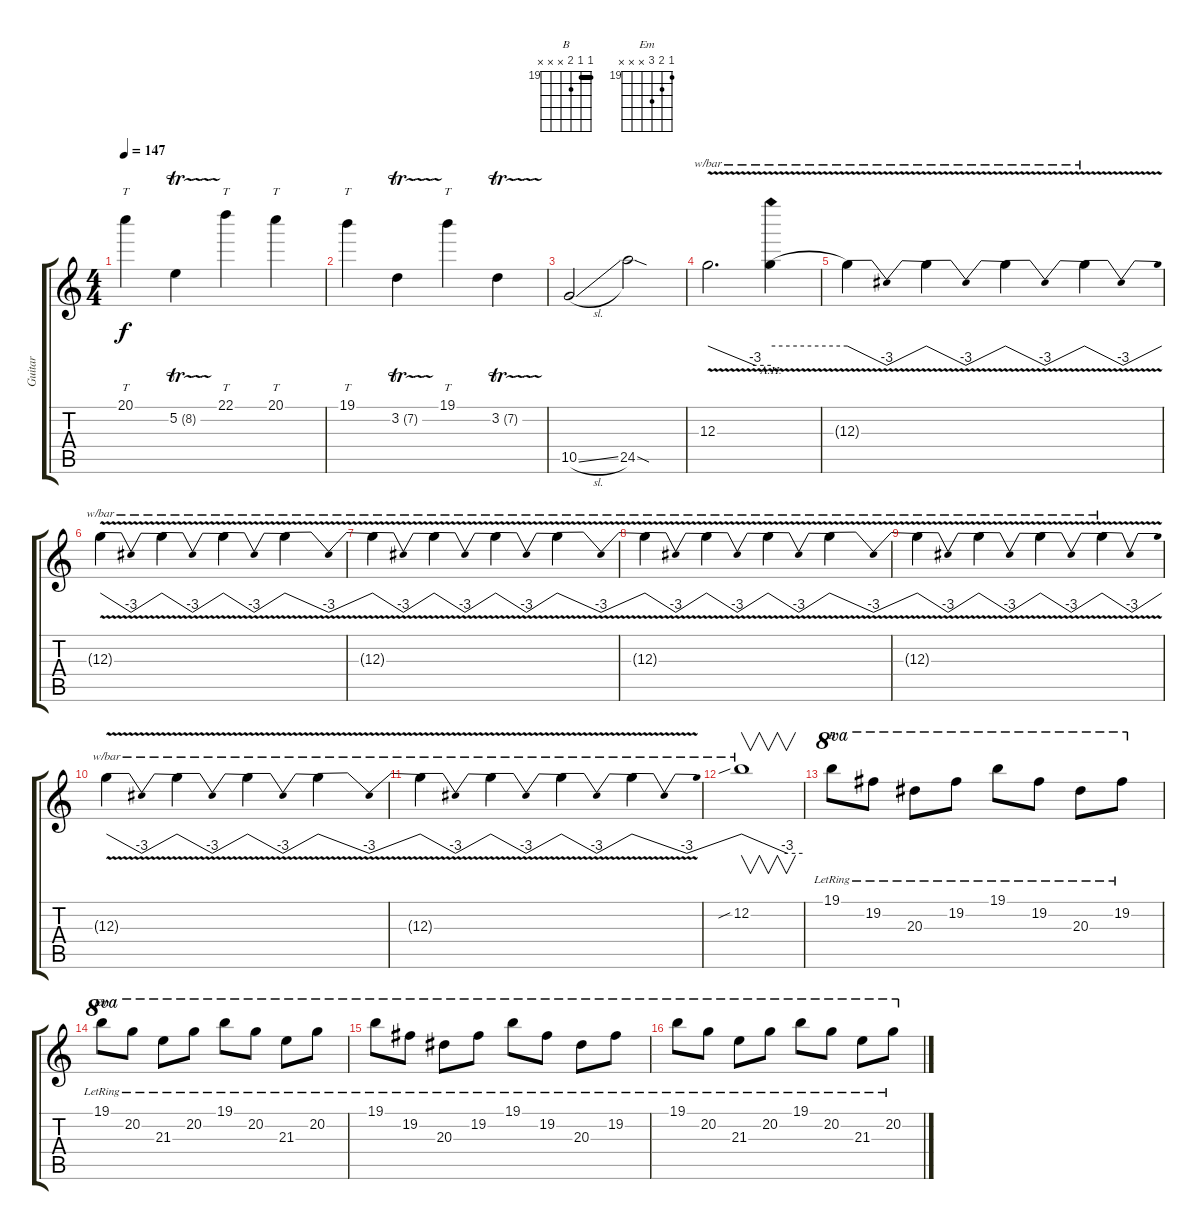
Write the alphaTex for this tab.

\track ("Guitar" "Guitar") {instrument distortionguitar}
\staff {score tabs}
\tuning (E4 B3 G3 D3 A2 E2) {hide}
\chord ("B" 19 19 20 x x x) {firstfret 19 barre 19}
\chord ("Em" 19 20 21 x x x) {firstfret 19}
\ts (4 4)
\tempo 147
\clef g2
\ks c
20.1.4{tt dy f} 5.2{tr (8 32)}.4 22.1.4{tt} 20.1.4{tt} |
19.1.4{tt} 3.2{tr (7 32)}.4 19.1.4{tt} 3.2{tr (7 32)}.4 |
10.5{sl}.2 24.5{sod}.2 |
12.3{v}.2{d tbe (custom default 0 0 45 -12 60 -12)} 12.3{ah 5 t}.4{tbe (hold default 0 0 60 0)} |
12.3{v t}.4{tbe (dip default 0 0 30 -12 60 0)} 12.3{v t}.4{tbe (dip default 0 0 30 -12 60 0)} 12.3{v t}.4{tbe (dip default 0 0 30 -12 60 0)} 12.3{v t}.4{tbe (dip default 0 0 30 -12 60 0)} |
12.3{v t}.4{tbe (dip default 0 0 30 -12 60 0)} 12.3{v t}.4{tbe (dip default 0 0 30 -12 60 0)} 12.3{v t}.4{tbe (dip default 0 0 30 -12 60 0)} 12.3{v t}.4{tbe (dip default 0 0 30 -12 60 0)} |
12.3{v t}.4{tbe (dip default 0 0 30 -12 60 0)} 12.3{v t}.4{tbe (dip default 0 0 30 -12 60 0)} 12.3{v t}.4{tbe (dip default 0 0 30 -12 60 0)} 12.3{v t}.4{tbe (dip default 0 0 30 -12 60 0)} |
12.3{v t}.4{tbe (dip default 0 0 30 -12 60 0)} 12.3{v t}.4{tbe (dip default 0 0 30 -12 60 0)} 12.3{v t}.4{tbe (dip default 0 0 30 -12 60 0)} 12.3{v t}.4{tbe (dip default 0 0 30 -12 60 0)} |
12.3{v t}.4{tbe (dip default 0 0 30 -12 60 0)} 12.3{v t}.4{tbe (dip default 0 0 30 -12 60 0)} 12.3{v t}.4{tbe (dip default 0 0 30 -12 60 0)} 12.3{v t}.4{tbe (dip default 0 0 30 -12 60 0)} |
12.3{v t}.4{tbe (dip default 0 0 30 -12 60 0)} 12.3{v t}.4{tbe (dip default 0 0 30 -12 60 0)} 12.3{v t}.4{tbe (dip default 0 0 30 -12 60 0)} 12.3{v t}.4{tbe (dip default 0 0 30 -12 60 0)} |
12.3{v t}.4{tbe (dip default 0 0 30 -12 60 0)} 12.3{v t}.4{tbe (dip default 0 0 30 -12 60 0)} 12.3{v t}.4{tbe (dip default 0 0 30 -12 60 0)} 12.3{v t}.4{tbe (dip default 0 0 30 -12 60 0)} |
12.2{sib}.1{v tbe (custom default 0 0 45 -12 60 -12)} |
19.1{lr}.8{ch "B" ot 8va volume 9} 19.2{lr}.8{ot 8va} 20.3{lr}.8{ot 8va} 19.2{lr}.8{ot 8va} 19.1{lr}.8{ot 8va} 19.2{lr}.8{ot 8va} 20.3{lr}.8{ot 8va} 19.2{lr}.8{ot 8va} |
19.1{lr}.8{ch "Em" ot 8va} 20.2{lr}.8{ot 8va} 21.3{lr}.8{ot 8va} 20.2{lr}.8{ot 8va} 19.1{lr}.8{ot 8va} 20.2{lr}.8{ot 8va} 21.3{lr}.8{ot 8va} 20.2{lr}.8{ot 8va} |
19.1{lr}.8{ot 8va} 19.2{lr}.8{ot 8va} 20.3{lr}.8{ot 8va} 19.2{lr}.8{ot 8va} 19.1{lr}.8{ot 8va} 19.2{lr}.8{ot 8va} 20.3{lr}.8{ot 8va} 19.2{lr}.8{ot 8va} |
19.1{lr}.8{ot 8va} 20.2{lr}.8{ot 8va} 21.3{lr}.8{ot 8va} 20.2{lr}.8{ot 8va} 19.1{lr}.8{ot 8va} 20.2{lr}.8{ot 8va} 21.3{lr}.8{ot 8va} 20.2{lr}.8{ot 8va}
